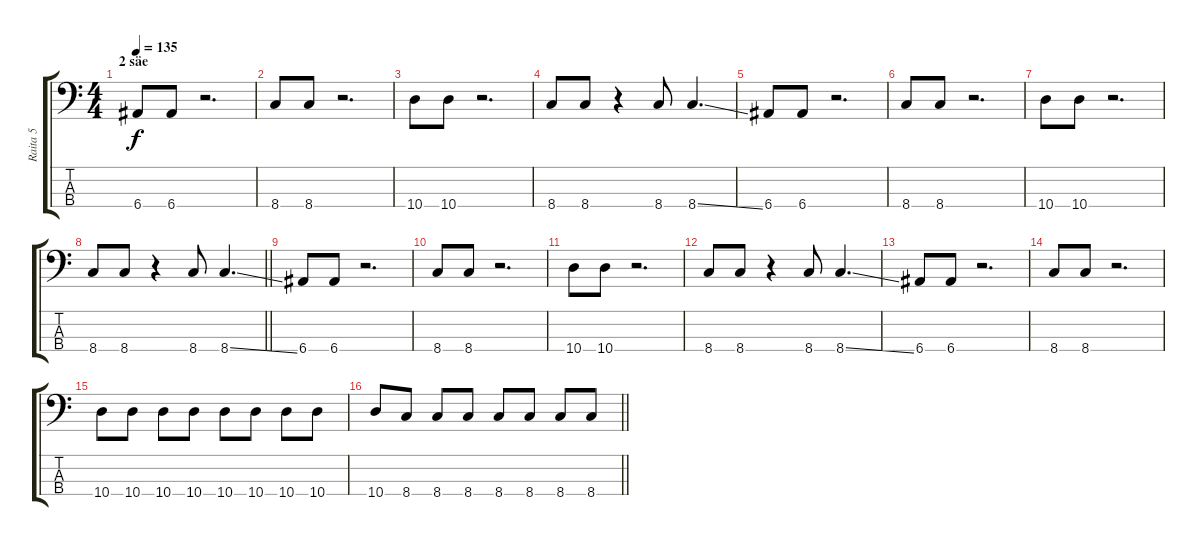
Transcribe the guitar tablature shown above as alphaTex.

\track ("Raita 5" "Raita 5") {instrument electricbassfinger}
\staff {score tabs}
\tuning (G2 D2 A1 E1) {hide}
\ts (4 4)
\section ("" "2 säe")
\tempo 135
\clef f4
\ks c
6.4.8{dy f} 6.4.8 r.2{d} |
8.4.8 8.4.8 r.2{d} |
10.4.8 10.4.8 r.2{d} |
8.4.8 8.4.8 r.4 8.4.8 8.4{ss}.4{d} |
6.4.8 6.4.8 r.2{d} |
8.4.8 8.4.8 r.2{d} |
10.4.8 10.4.8 r.2{d} |
\barLineRight lightlight
8.4.8 8.4.8 r.4 8.4.8 8.4{ss}.4{d} |
6.4.8 6.4.8 r.2{d} |
8.4.8 8.4.8 r.2{d} |
10.4.8 10.4.8 r.2{d} |
8.4.8 8.4.8 r.4 8.4.8 8.4{ss}.4{d} |
6.4.8 6.4.8 r.2{d} |
8.4.8 8.4.8 r.2{d} |
10.4.8 10.4.8 10.4.8 10.4.8 10.4.8 10.4.8 10.4.8 10.4.8 |
\barLineRight lightlight
10.4.8 8.4.8 8.4.8 8.4.8 8.4.8 8.4.8 8.4.8 8.4.8
